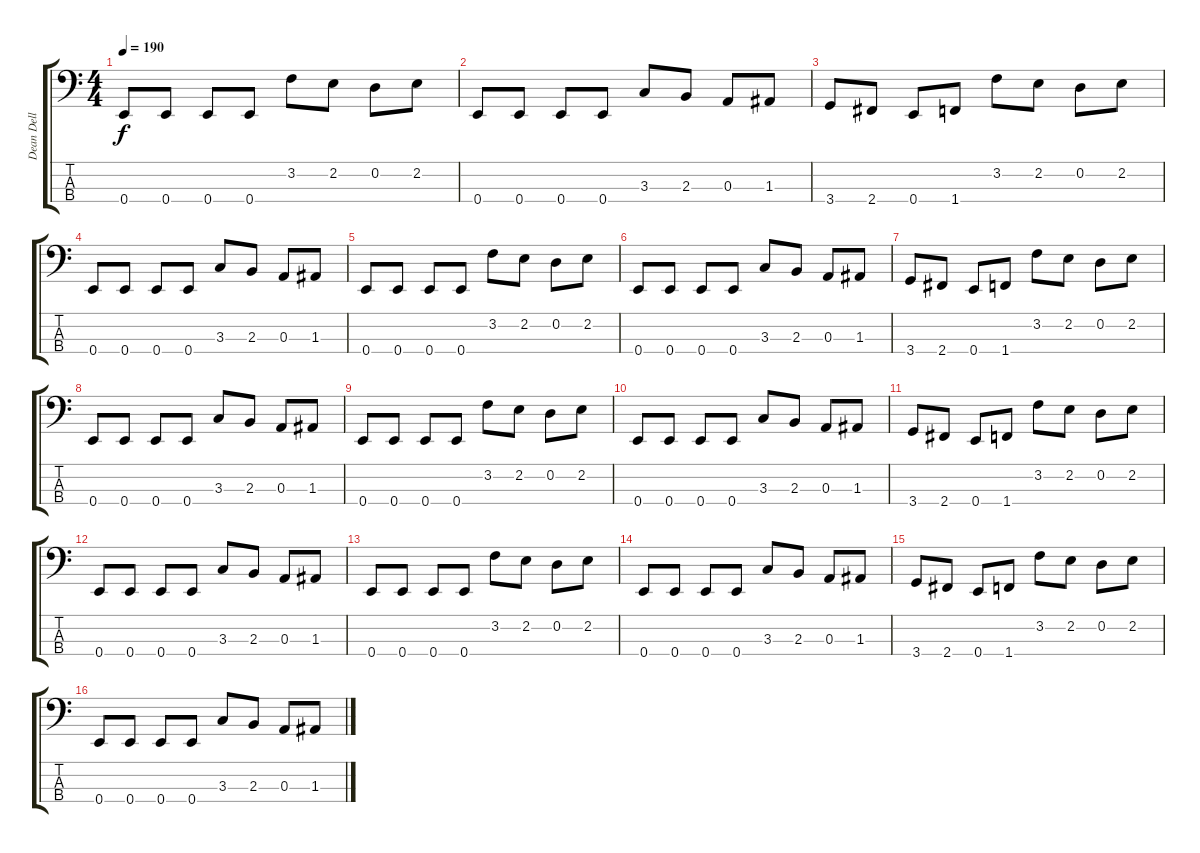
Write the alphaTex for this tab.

\track ("Dean Dell" "Dean Dell") {instrument electricbasspick}
\staff {score tabs}
\tuning (G2 D2 A1 E1) {hide}
\ts (4 4)
\tempo 190
\clef f4
\ks c
0.4.8{dy f} 0.4.8 0.4.8 0.4.8 3.2.8 2.2.8 0.2.8 2.2.8 |
0.4.8 0.4.8 0.4.8 0.4.8 3.3.8 2.3.8 0.3.8 1.3.8 |
3.4.8 2.4.8 0.4.8 1.4.8 3.2.8 2.2.8 0.2.8 2.2.8 |
0.4.8 0.4.8 0.4.8 0.4.8 3.3.8 2.3.8 0.3.8 1.3.8 |
0.4.8 0.4.8 0.4.8 0.4.8 3.2.8 2.2.8 0.2.8 2.2.8 |
0.4.8 0.4.8 0.4.8 0.4.8 3.3.8 2.3.8 0.3.8 1.3.8 |
3.4.8 2.4.8 0.4.8 1.4.8 3.2.8 2.2.8 0.2.8 2.2.8 |
0.4.8 0.4.8 0.4.8 0.4.8 3.3.8 2.3.8 0.3.8 1.3.8 |
0.4.8 0.4.8 0.4.8 0.4.8 3.2.8 2.2.8 0.2.8 2.2.8 |
0.4.8 0.4.8 0.4.8 0.4.8 3.3.8 2.3.8 0.3.8 1.3.8 |
3.4.8 2.4.8 0.4.8 1.4.8 3.2.8 2.2.8 0.2.8 2.2.8 |
0.4.8 0.4.8 0.4.8 0.4.8 3.3.8 2.3.8 0.3.8 1.3.8 |
0.4.8 0.4.8 0.4.8 0.4.8 3.2.8 2.2.8 0.2.8 2.2.8 |
0.4.8 0.4.8 0.4.8 0.4.8 3.3.8 2.3.8 0.3.8 1.3.8 |
3.4.8 2.4.8 0.4.8 1.4.8 3.2.8 2.2.8 0.2.8 2.2.8 |
0.4.8 0.4.8 0.4.8 0.4.8 3.3.8 2.3.8 0.3.8 1.3.8
